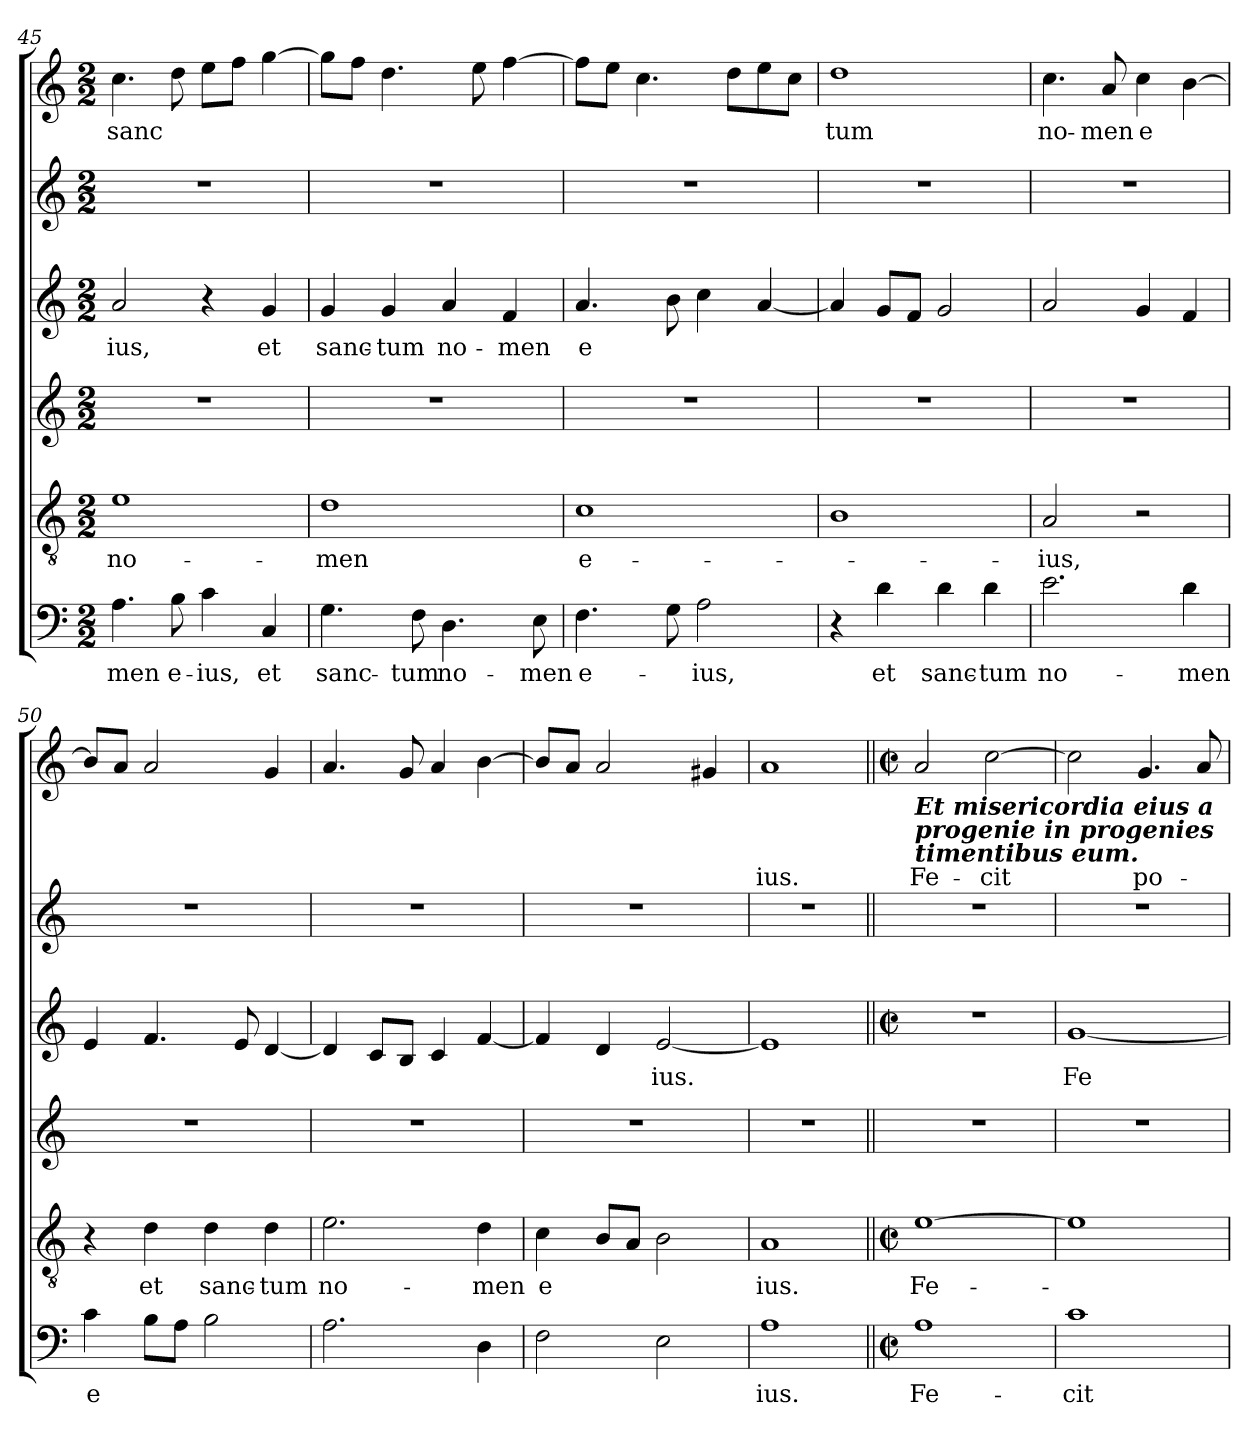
**kern	**text	**kern	**text	**kern	**kern	**text	**kern	**kern	**text
*part6	*part6	*part5	*part5	*part4	*part3	*part3	*part2	*part1	*part1
*staff6	*staff6	*staff5	*staff5	*staff4	*staff3	*staff3	*staff2	*staff1	*staff1
*clefF4	*	*clefGv2	*	*clefG2	*clefG2	*	*clefG2	*clefG2	*
*k[]	*	*k[]	*	*k[]	*k[]	*	*k[]	*k[]	*
*C:	*	*C:	*	*C:	*C:	*	*C:	*C:	*
*M2/2	*	*M2/2	*	*M2/2	*M2/2	*	*M2/2	*M2/2	*
=45	=45	=45	=45	=45	=45	=45	=45	=45	=45
!	!LO:LY:b	!	!LO:LY:b	!	!	!LO:LY:b	!	!	!LO:LY:b
4.A\	-men	1e	no-	1r	2a/	-ius,	1r	4.cc\	sanc
!	!LO:LY:b	!	!	!	!	!	!	!	!
8B\	e-	.	.	.	.	.	.	8dd\	.
!	!LO:LY:b	!	!	!	!	!	!	!	!
4c\	-ius,	.	.	.	4r	.	.	8ee\L	.
.	.	.	.	.	.	.	.	8ff\J	.
!	!LO:LY:b	!	!	!	!	!LO:LY:b	!	!	!
4C/	et	.	.	.	4g/	et	.	[4gg\	.
=46	=46	=46	=46	=46	=46	=46	=46	=46	=46
!	!LO:LY:b	!	!LO:LY:b	!	!	!LO:LY:b	!	!	!
4.G\	sanc-	1d	-men	1r	4g/	sanc-	1r	8gg\L]	.
.	.	.	.	.	.	.	.	8ff\J	.
!	!	!	!	!	!	!LO:LY:b	!	!	!
.	.	.	.	.	4g/	-tum	.	4.dd\	.
!	!LO:LY:b	!	!	!	!	!	!	!	!
8F\	-tum	.	.	.	.	.	.	.	.
!	!LO:LY:b	!	!	!	!	!LO:LY:b	!	!	!
4.D\	no-	.	.	.	4a/	no-	.	.	.
.	.	.	.	.	.	.	.	8ee\	.
!	!	!	!	!	!	!LO:LY:b	!	!	!
.	.	.	.	.	4f/	-men	.	[4ff\	.
!	!LO:LY:b	!	!	!	!	!	!	!	!
8E\	-men	.	.	.	.	.	.	.	.
!!LO:LB:g=z
=47	=47	=47	=47	=47	=47	=47	=47	=47	=47
!	!LO:LY:b	!	!LO:LY:b	!	!	!LO:LY:b	!	!	!
4.F\	e-	1c	e-	1r	4.a/	e	1r	8ff\L]	.
.	.	.	.	.	.	.	.	8ee\J	.
.	.	.	.	.	.	.	.	4.cc\	.
8G\	.	.	.	.	8b\	.	.	.	.
!	!LO:LY:b	!	!	!	!	!	!	!	!
2A\	-ius,	.	.	.	4cc\	.	.	.	.
.	.	.	.	.	.	.	.	8dd\L	.
.	.	.	.	.	[4a/	.	.	8ee\	.
.	.	.	.	.	.	.	.	8cc\J	.
=48	=48	=48	=48	=48	=48	=48	=48	=48	=48
!	!	!	!	!	!	!	!	!	!LO:LY:b
4r	.	1B	.	1r	4a/]	.	1r	1dd	tum
!	!LO:LY:b	!	!	!	!	!	!	!	!
4d\	et	.	.	.	8g/L	.	.	.	.
.	.	.	.	.	8f/J	.	.	.	.
!	!LO:LY:b	!	!	!	!	!	!	!	!
4d\	sanc-	.	.	.	2g/	.	.	.	.
!	!LO:LY:b	!	!	!	!	!	!	!	!
4d\	-tum	.	.	.	.	.	.	.	.
=49	=49	=49	=49	=49	=49	=49	=49	=49	=49
!	!LO:LY:b	!	!LO:LY:b	!	!	!	!	!	!LO:LY:b
2.e\	no-	2A/	-ius,	1r	2a/	.	1r	4.cc\	no-
!	!	!	!	!	!	!	!	!	!LO:LY:b
.	.	.	.	.	.	.	.	8a/	-men
!	!	!	!	!	!	!	!	!	!LO:LY:b
.	.	2r	.	.	4g/	.	.	4cc\	e
!	!LO:LY:b	!	!	!	!	!	!	!	!
4d\	-men	.	.	.	4f/	.	.	[4b\	.
=50	=50	=50	=50	=50	=50	=50	=50	=50	=50
!	!LO:LY:b	!	!	!	!	!	!	!	!
4c\	e	4r	.	1r	4e/	.	1r	8b/L]	.
.	.	.	.	.	.	.	.	8a/J	.
!	!	!	!LO:LY:b	!	!	!	!	!	!
8B\L	.	4d\	et	.	4.f/	.	.	2a/	.
8A\J	.	.	.	.	.	.	.	.	.
!	!	!	!LO:LY:b	!	!	!	!	!	!
2B\	.	4d\	sanc-	.	.	.	.	.	.
.	.	.	.	.	8e/	.	.	.	.
!	!	!	!LO:LY:b	!	!	!	!	!	!
.	.	4d\	-tum	.	[4d/	.	.	4g/	.
=51	=51	=51	=51	=51	=51	=51	=51	=51	=51
!	!	!	!LO:LY:b	!	!	!	!	!	!
2.A\	.	2.e\	no-	1r	4d/]	.	1r	4.a/	.
.	.	.	.	.	8c/L	.	.	.	.
.	.	.	.	.	8B/J	.	.	8g/	.
.	.	.	.	.	4c/	.	.	4a/	.
!	!	!	!LO:LY:b	!	!	!	!	!	!
4D\	.	4d\	-men	.	[4f/	.	.	[4b\	.
=52	=52	=52	=52	=52	=52	=52	=52	=52	=52
!	!	!	!LO:LY:b	!	!	!	!	!	!
2F\	.	4c\	e	1r	4f/]	.	1r	8b/L]	.
.	.	.	.	.	.	.	.	8a/J	.
.	.	8B/L	.	.	4d/	.	.	2a/	.
.	.	8A/J	.	.	.	.	.	.	.
!	!	!	!	!	!	!LO:LY:b	!	!	!
2E\	.	2B\	.	.	[2e/	ius.	.	.	.
.	.	.	.	.	.	.	.	4g#/	.
=53	=53	=53	=53	=53	=53	=53	=53	=53	=53
!	!LO:LY:b	!	!LO:LY:b	!	!	!	!	!	!LO:LY:b
1A	ius.	1A	ius.	1r	1e]	.	1r	1a	ius.
!!LO:PB:g=z
=54||	=54||	=54||	=54||	=54||	=54||	=54||	=54||	=54||	=54||
*M2/2	*	*M2/2	*	*	*M2/2	*	*	*M2/2	*
*met(c|)	*	*met(c|)	*	*	*met(c|)	*	*	*met(c|)	*
!	!	!	!	!	!	!	!	!LO:TX:b:Bi:t=Et misericordia eius a \nprogenie in progenies\ntimentibus eum.	!
!	!LO:LY:b	!	!LO:LY:b	!	!	!	!	!	!LO:LY:b
1A	Fe-	[1e	Fe-	1r	1r	.	1r	2a/	Fe-
!	!	!	!	!	!	!	!	!	!LO:LY:b
.	.	.	.	.	.	.	.	[2cc\	-cit
=55	=55	=55	=55	=55	=55	=55	=55	=55	=55
!	!LO:LY:b	!	!	!	!	!LO:LY:b	!	!	!
1c	-cit	1e]	.	1r	[1g	Fe-	1r	2cc\]	.
!	!	!	!	!	!	!	!	!	!LO:LY:b
.	.	.	.	.	.	.	.	4.g/	po-
.	.	.	.	.	.	.	.	8a/	.
=	=	=	=	=	=	=	=	=	=
*-	*-	*-	*-	*-	*-	*-	*-	*-	*-
